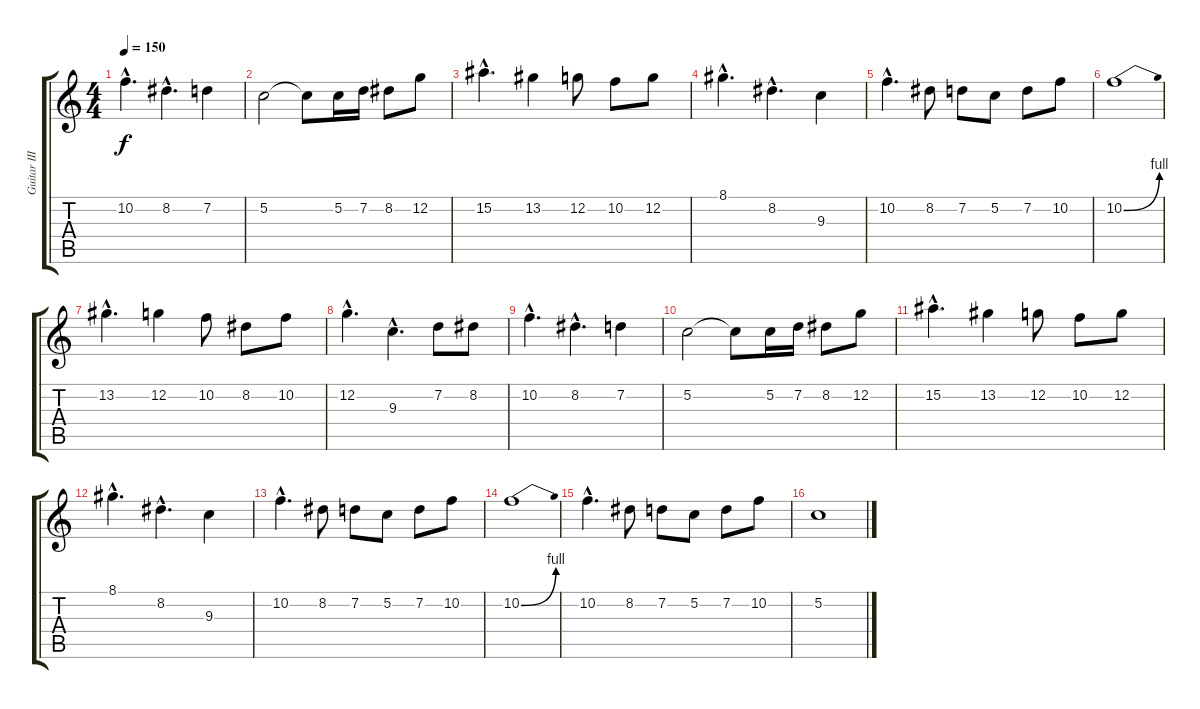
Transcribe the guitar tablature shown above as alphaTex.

\track ("Guitar III" "Guitar III") {instrument distortionguitar}
\staff {score tabs}
\tuning (C4 G3 Eb3 Bb2 F2 C2) {hide}
\ts (4 4)
\tempo 150
\clef g2
\ks c
10.2{hac}.4{d dy f} 8.2{hac}.4{d} 7.2.4 |
5.2.2 5.2{t}.8 5.2.16 7.2.16 8.2.8 12.2.8 |
15.2{hac}.4{d} 13.2.4 12.2.8 10.2.8 12.2.8 |
8.1{hac}.4{d} 8.2{hac}.4{d} 9.3.4 |
10.2{hac}.4{d} 8.2.8 7.2.8 5.2.8 7.2.8 10.2.8 |
10.2{be (bend 0 0 60 4)}.1 |
13.2{hac}.4{d} 12.2.4 10.2.8 8.2.8 10.2.8 |
12.2{hac}.4{d} 9.3{hac}.4{d} 7.2.8 8.2.8 |
10.2{hac}.4{d} 8.2{hac}.4{d} 7.2.4 |
5.2.2 5.2{t}.8 5.2.16 7.2.16 8.2.8 12.2.8 |
15.2{hac}.4{d} 13.2.4 12.2.8 10.2.8 12.2.8 |
8.1{hac}.4{d} 8.2{hac}.4{d} 9.3.4 |
10.2{hac}.4{d} 8.2.8 7.2.8 5.2.8 7.2.8 10.2.8 |
10.2{be (bend 0 0 60 4)}.1 |
10.2{hac}.4{d} 8.2.8 7.2.8 5.2.8 7.2.8 10.2.8 |
5.2.1
